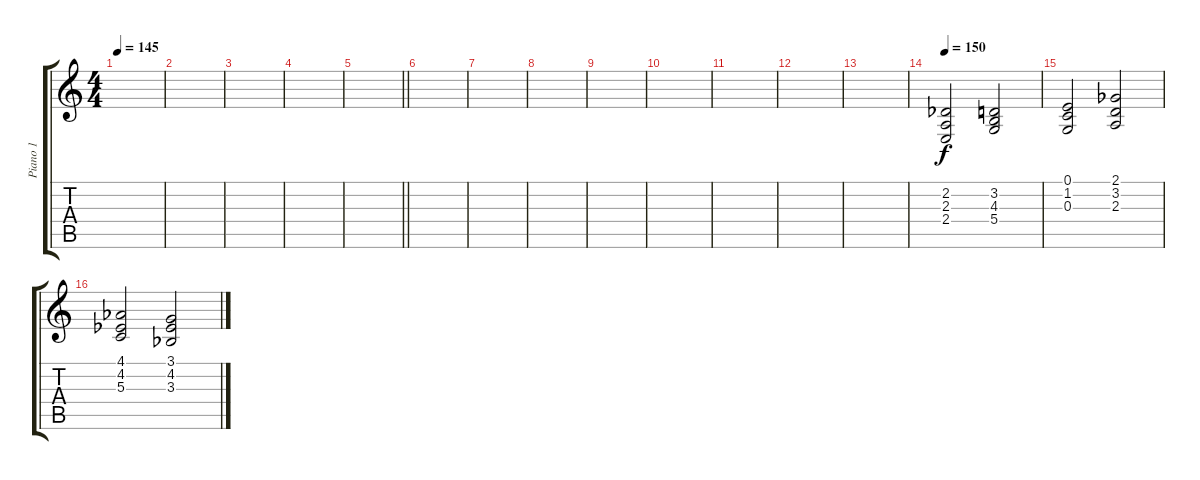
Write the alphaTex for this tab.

\track ("Piano 1" "Piano 1") {instrument acousticgrandpiano}
\staff {score tabs}
\tuning (E4 B3 G3 D3 A2 E2) {hide}
\ts (4 4)
\tempo 145
\clef g2
\ks c
|
|
|
|
\barLineRight lightlight
|
|
|
|
|
|
|
|
|
\tempo 150
(2.2{acc b} 2.3 2.4).2 (3.2 4.3 5.4).2 |
(0.1 1.2 0.3).2 (2.1{acc b} 3.2 2.3).2 |
(4.1{acc b} 4.2{acc b} 5.3).2 (3.1 4.2{acc b} 3.3{acc b}).2
